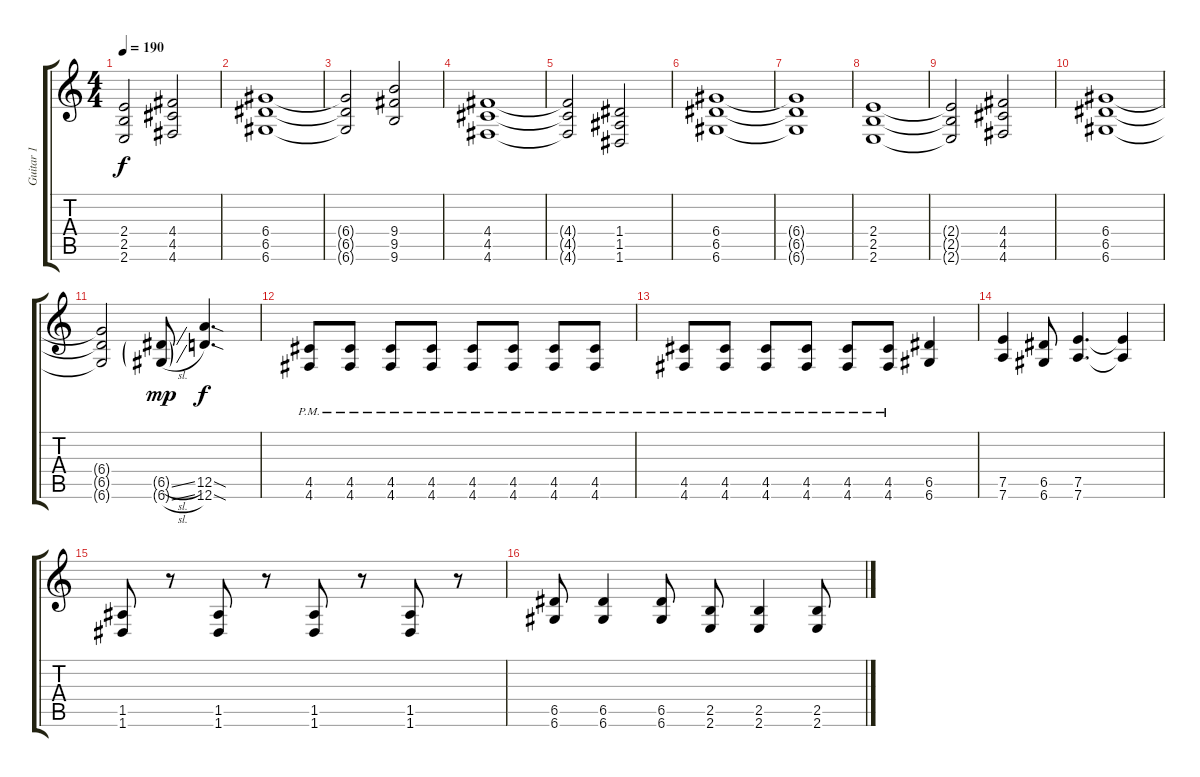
\track ("Guitar 1" "Guitar 1") {instrument distortionguitar}
\staff {score tabs}
\tuning (E4 B3 G3 D3 A2 D2) {hide}
\ts (4 4)
\tempo 190
\clef g2
\ks c
(2.4{t} 2.5{t} 2.6{t}).2{dy f} (4.4 4.5 4.6).2 |
(6.4 6.5 6.6).1 |
(6.4{t} 6.5{t} 6.6{t}).2 (9.4 9.5 9.6).2 |
(4.4 4.5 4.6).1 |
(4.4{t} 4.5{t} 4.6{t}).2 (1.4 1.5 1.6).2 |
(6.4 6.5 6.6).1 |
(6.4{t} 6.5{t} 6.6{t}).1 |
(2.4 2.5 2.6).1 |
(2.4{t} 2.5{t} 2.6{t}).2 (4.4 4.5 4.6).2 |
(6.4 6.5 6.6).1 |
(6.4{t} 6.5{t} 6.6{t}).2 (6.5{sl g} 6.6{sl g}).8{dy mp} (12.5{sod} 12.6{sod}).4{d dy f} |
(4.5{pm} 4.6{pm}).8 (4.5{pm} 4.6{pm}).8 (4.5{pm} 4.6{pm}).8 (4.5{pm} 4.6{pm}).8 (4.5{pm} 4.6{pm}).8 (4.5{pm} 4.6{pm}).8 (4.5{pm} 4.6{pm}).8 (4.5{pm} 4.6{pm}).8 |
(4.5{pm} 4.6{pm}).8 (4.5{pm} 4.6{pm}).8 (4.5{pm} 4.6{pm}).8 (4.5{pm} 4.6{pm}).8 (4.5{pm} 4.6{pm}).8 (4.5{pm} 4.6{pm}).8 (6.5 6.6).4 |
(7.5 7.6).4 (6.5 6.6).8 (7.5 7.6).4{d} (7.5{t} 7.6{t}).4 |
(1.5 1.6).8 r.8 (1.5 1.6).8 r.8 (1.5 1.6).8 r.8 (1.5 1.6).8 r.8 |
(6.5 6.6).8 (6.5 6.6).4 (6.5 6.6).8 (2.5 2.6).8 (2.5 2.6).4 (2.5 2.6).8
